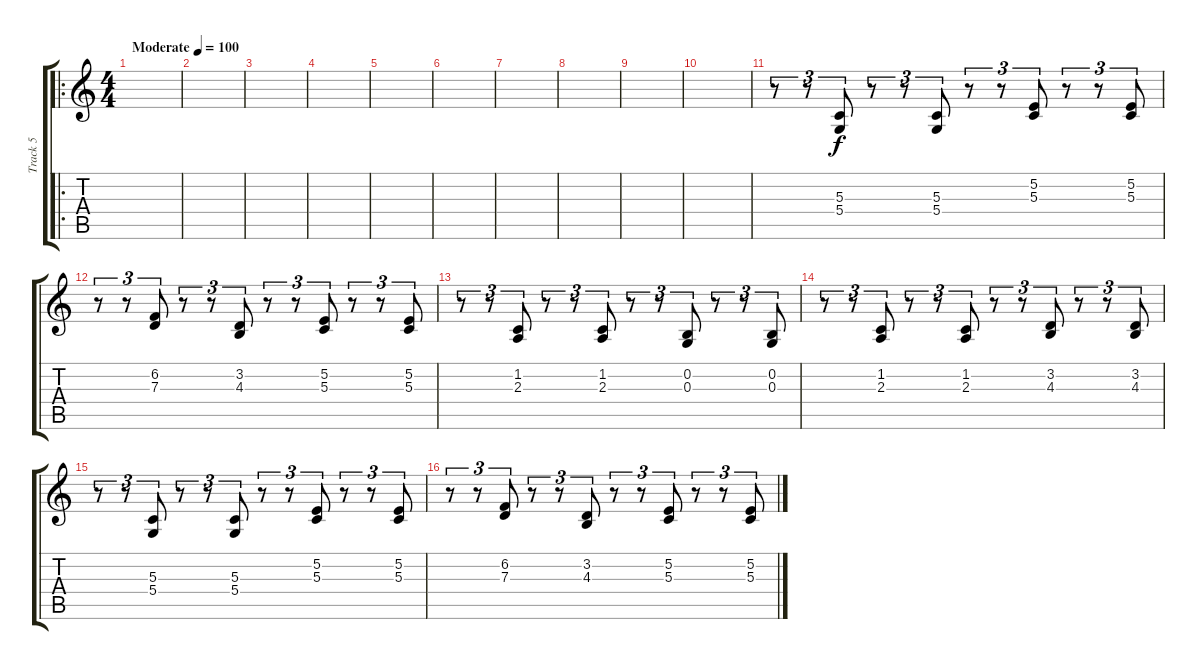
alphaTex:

\track ("Track 5" "Track 5") {instrument stringensemble1}
\staff {score tabs}
\tuning (E4 B3 G3 D3 A2 E2) {hide}
\ro
\ts (4 4)
\tempo (100 "Moderate")
\clef g2
\ks c
|
|
|
|
|
|
|
|
|
|
r.8{tu (3 2)} r.8{tu (3 2)} (5.3 5.4).8{tu (3 2)} r.8{tu (3 2)} r.8{tu (3 2)} (5.3 5.4).8{tu (3 2)} r.8{tu (3 2)} r.8{tu (3 2)} (5.2 5.3).8{tu (3 2)} r.8{tu (3 2)} r.8{tu (3 2)} (5.2 5.3).8{tu (3 2)} |
r.8{tu (3 2)} r.8{tu (3 2)} (6.2 7.3).8{tu (3 2)} r.8{tu (3 2)} r.8{tu (3 2)} (3.2 4.3).8{tu (3 2)} r.8{tu (3 2)} r.8{tu (3 2)} (5.2 5.3).8{tu (3 2)} r.8{tu (3 2)} r.8{tu (3 2)} (5.2 5.3).8{tu (3 2)} |
r.8{tu (3 2)} r.8{tu (3 2)} (1.2 2.3).8{tu (3 2)} r.8{tu (3 2)} r.8{tu (3 2)} (1.2 2.3).8{tu (3 2)} r.8{tu (3 2)} r.8{tu (3 2)} (0.2 0.3).8{tu (3 2)} r.8{tu (3 2)} r.8{tu (3 2)} (0.2 0.3).8{tu (3 2)} |
r.8{tu (3 2)} r.8{tu (3 2)} (1.2 2.3).8{tu (3 2)} r.8{tu (3 2)} r.8{tu (3 2)} (1.2 2.3).8{tu (3 2)} r.8{tu (3 2)} r.8{tu (3 2)} (3.2 4.3).8{tu (3 2)} r.8{tu (3 2)} r.8{tu (3 2)} (3.2 4.3).8{tu (3 2)} |
r.8{tu (3 2)} r.8{tu (3 2)} (5.3 5.4).8{tu (3 2)} r.8{tu (3 2)} r.8{tu (3 2)} (5.3 5.4).8{tu (3 2)} r.8{tu (3 2)} r.8{tu (3 2)} (5.2 5.3).8{tu (3 2)} r.8{tu (3 2)} r.8{tu (3 2)} (5.2 5.3).8{tu (3 2)} |
r.8{tu (3 2)} r.8{tu (3 2)} (6.2 7.3).8{tu (3 2)} r.8{tu (3 2)} r.8{tu (3 2)} (3.2 4.3).8{tu (3 2)} r.8{tu (3 2)} r.8{tu (3 2)} (5.2 5.3).8{tu (3 2)} r.8{tu (3 2)} r.8{tu (3 2)} (5.2 5.3).8{tu (3 2)}
